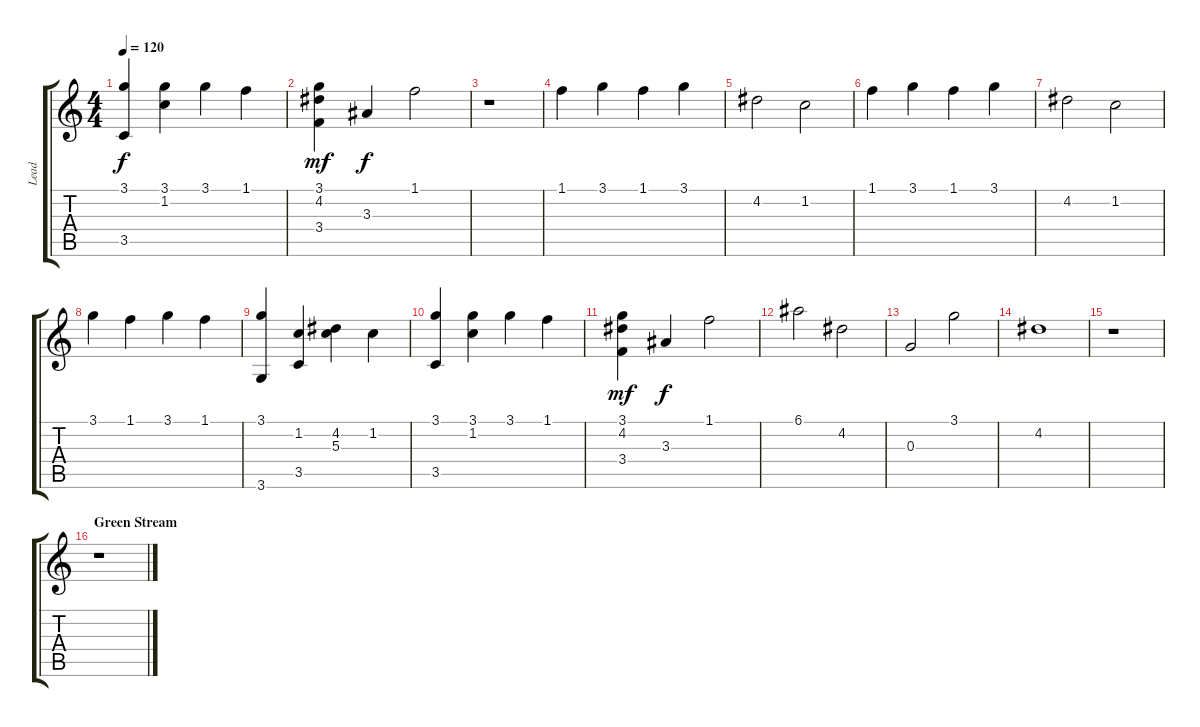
\track ("Lead" "Lead") {instrument acousticguitarsteel}
\staff {score tabs}
\tuning (E4 B3 G3 D3 A2 E2) {hide}
\ts (4 4)
\tempo 120
\clef g2
\ks c
(3.1 3.5).4{dy f} (3.1 1.2).4 3.1.4 1.1.4 |
(3.1 4.2 3.4).4{dy mf} 3.3.4{dy f} 1.1.2 |
r.1 |
1.1.4 3.1.4 1.1.4 3.1.4 |
4.2.2 1.2.2 |
1.1.4 3.1.4 1.1.4 3.1.4 |
4.2.2 1.2.2 |
3.1.4 1.1.4 3.1.4 1.1.4 |
(3.1 3.6).4 (1.2 3.5).4 (4.2 5.3).4 1.2.4 |
(3.1 3.5).4 (3.1 1.2).4 3.1.4 1.1.4 |
(3.1 4.2 3.4).4{dy mf} 3.3.4{dy f} 1.1.2 |
6.1.2 4.2.2 |
0.3.2 3.1.2 |
4.2.1 |
r.1 |
\section ("" "Green Stream")
r.1
